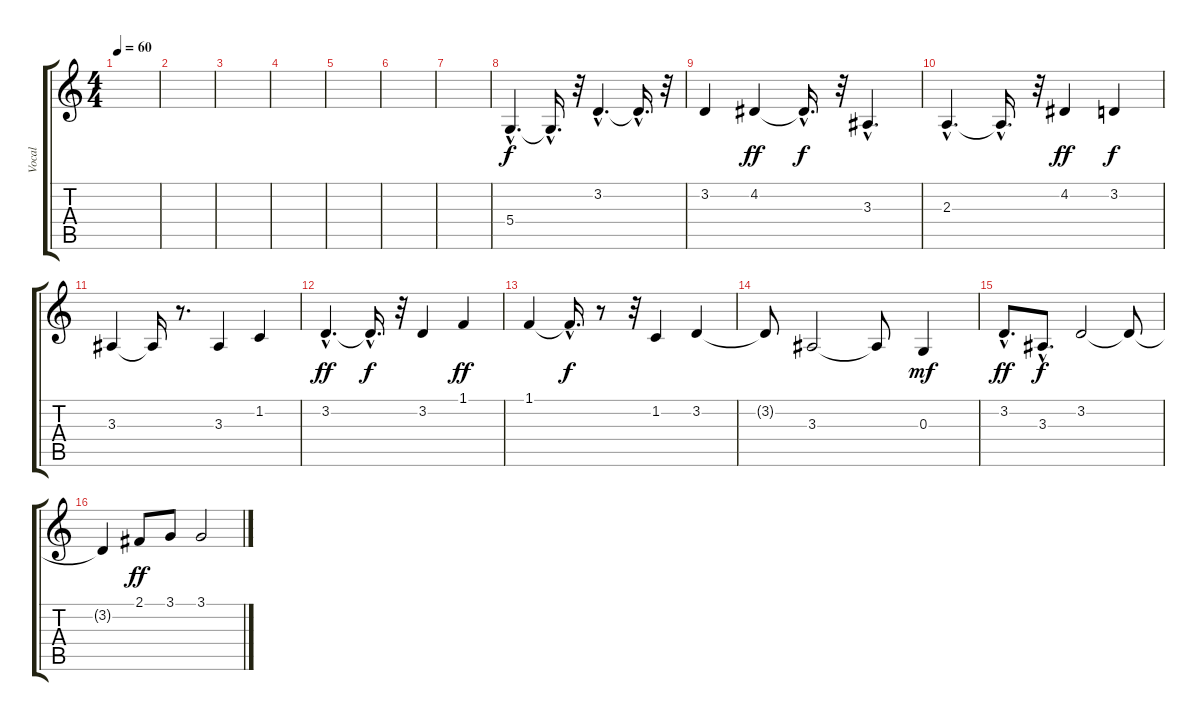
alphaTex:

\track ("Vocal" "Vocal") {instrument blownbottle}
\staff {score tabs}
\tuning (E4 B3 G3 D3 A2 E2) {hide}
\ts (4 4)
\tempo 60
\clef g2
\ks c
|
|
|
|
|
|
|
5.4{hac}.4{d} 5.4{hac t}.16{d dy f} r.32 3.2{hac}.4{d} 3.2{hac t}.16{d} r.32 |
3.2.4 4.2.4{dy ff} 4.2{hac t}.16{d dy f} r.32 3.3{hac}.4{d} |
2.3{hac}.4{d} 2.3{hac t}.16{d} r.32 4.2.4{dy ff} 3.2.4{dy f} |
3.3.4 3.3{t}.16 r.8{d} 3.3.4 1.2.4 |
3.2{hac}.4{d dy ff} 3.2{hac t}.16{d dy f} r.32 3.2.4 1.1.4{dy ff} |
1.1.4 1.1{hac t}.16{d dy f} r.8 r.32 1.2.4 3.2.4 |
3.2{t}.8 3.3.2 3.3{t}.8 0.3.4{dy mf} |
3.2{hac}.8{d dy ff} 3.3{hac}.8{d dy f} 3.2.2 3.2{t}.8 |
3.2{t}.4 2.1.8{dy ff} 3.1.8 3.1.2
